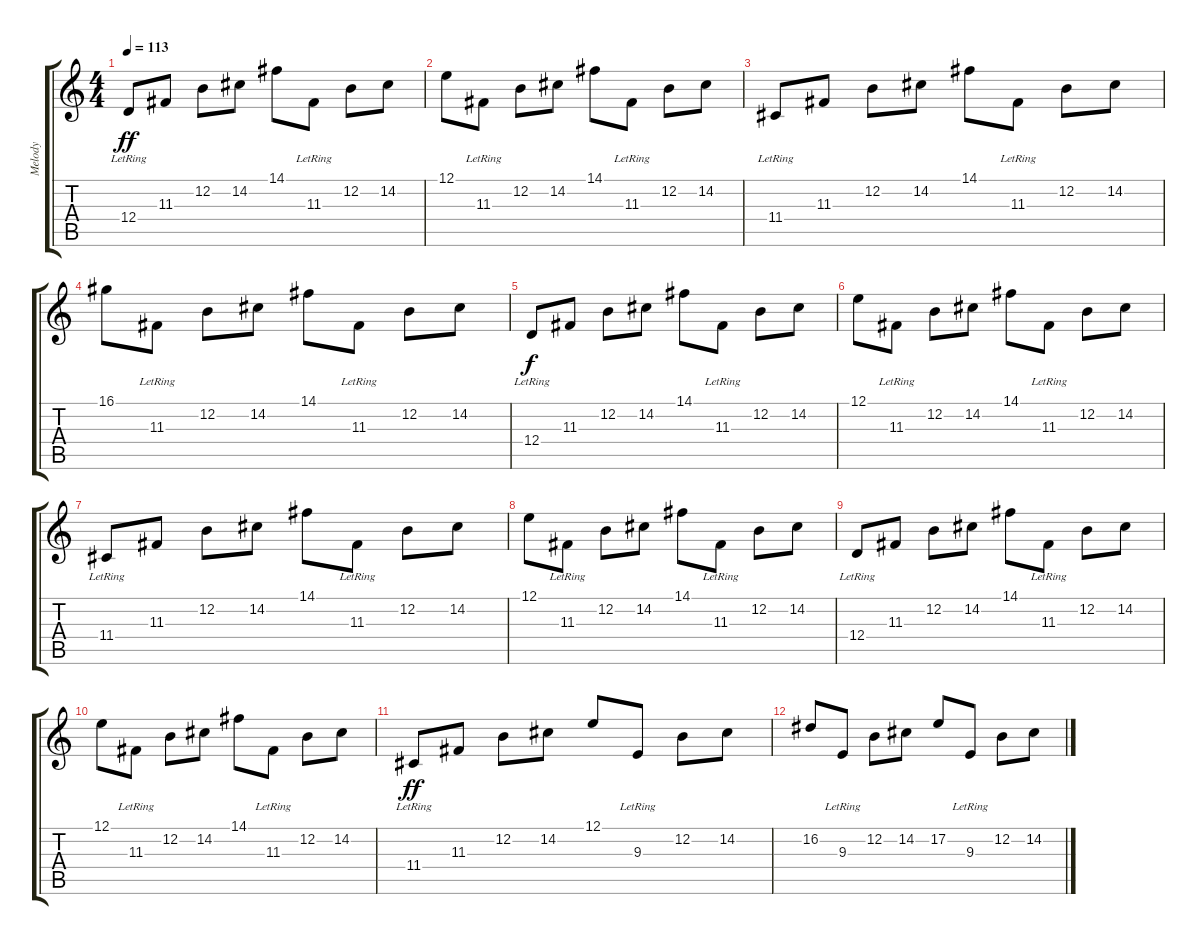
\track ("Melody" "Melody") {instrument acousticgrandpiano}
\staff {score tabs}
\tuning (E4 B3 G3 D3 A2 E2) {hide}
\ts (4 4)
\tempo 113
\clef g2
\ks c
12.4{lr}.8{dy ff} 11.3.8 12.2.8 14.2.8 14.1.8 11.3{lr}.8 12.2.8 14.2.8 |
12.1.8 11.3{lr}.8 12.2.8 14.2.8 14.1.8 11.3{lr}.8 12.2.8 14.2.8 |
11.4{lr}.8 11.3.8 12.2.8 14.2.8 14.1.8 11.3{lr}.8 12.2.8 14.2.8 |
16.1.8 11.3{lr}.8 12.2.8 14.2.8 14.1.8 11.3{lr}.8 12.2.8 14.2.8 |
12.4{lr}.8{dy f} 11.3.8 12.2.8 14.2.8 14.1.8 11.3{lr}.8 12.2.8 14.2.8 |
12.1.8 11.3{lr}.8 12.2.8 14.2.8 14.1.8 11.3{lr}.8 12.2.8 14.2.8 |
11.4{lr}.8 11.3.8 12.2.8 14.2.8 14.1.8 11.3{lr}.8 12.2.8 14.2.8 |
12.1.8 11.3{lr}.8 12.2.8 14.2.8 14.1.8 11.3{lr}.8 12.2.8 14.2.8 |
12.4{lr}.8 11.3.8 12.2.8 14.2.8 14.1.8 11.3{lr}.8 12.2.8 14.2.8 |
12.1.8 11.3{lr}.8 12.2.8 14.2.8 14.1.8 11.3{lr}.8 12.2.8 14.2.8 |
11.4{lr}.8{dy ff} 11.3.8 12.2.8 14.2.8 12.1.8 9.3{lr}.8 12.2.8 14.2.8 |
16.2.8 9.3{lr}.8 12.2.8 14.2.8 17.2.8 9.3{lr}.8 12.2.8 14.2.8
